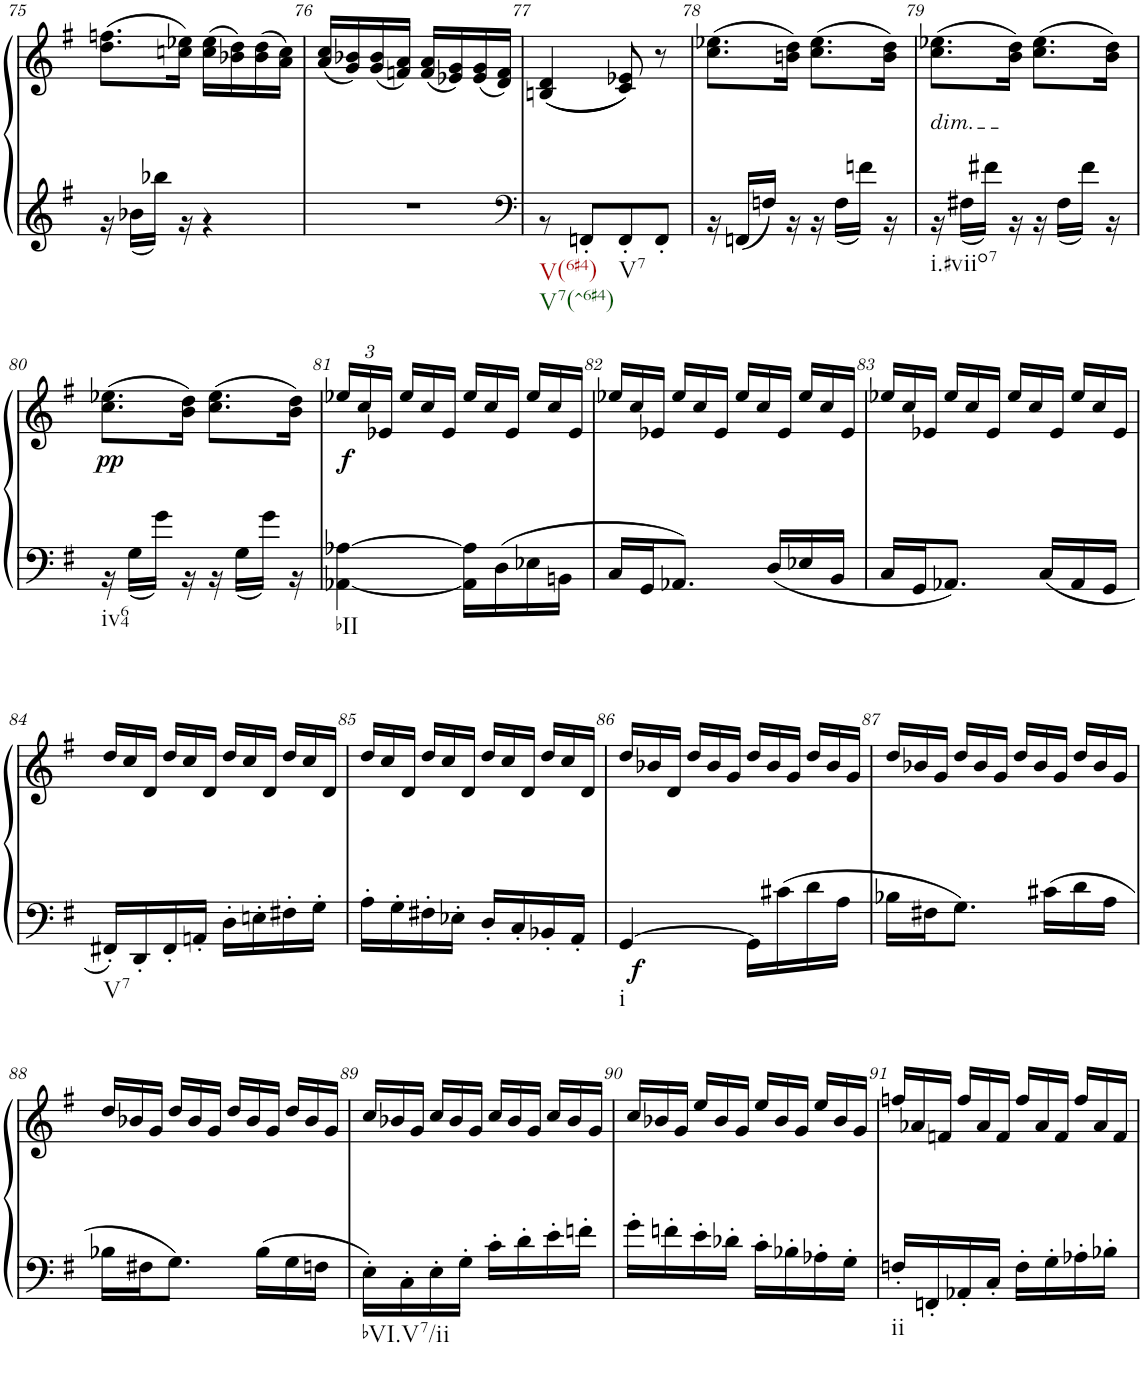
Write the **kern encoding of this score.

**kern	**kern	**dynam
*part1	*part1	*part1
*staff2	*staff1	*staff1/2
*I"Piano	*	*
*I'Pno	*	*
!!LO:PB:g=z
*clefG2	*clefG2	*
*k[f#]	*k[f#]	*
*G:	*G:	*
*M2/4	*M2/4	*
=75	=75	=75
*^	*	*
2ryy	16r	(8.dd\ 8.ffn\L	.
.	16b-X\LL	.	.
.	16bb-X\JJ	.	.
.	16r	16ccn\ 16ee-X\Jk)	.
.	4r	(16cc\ 16ee-\LL	.
.	.	16b-X\ 16dd\)	.
.	.	(16b-\ 16dd\	.
.	.	16a\ 16cc\JJ)	.
*v	*v	*	*
=76	=76	=76
2r	(16a/ 16cc/LL	.
.	16g/ 16b-X/)	.
.	(16g/ 16b-/	.
.	16fn/ 16a/JJ)	.
.	(16f/ 16a/LL	.
.	16e-X/ 16g/)	.
.	(16e-/ 16g/	.
.	16d/ 16f/JJ)	.
=77	=77	=77
*clefF4	*	*
*^	*	*
!LO:TX:b:t=V(6#4)	!	!	!
!LO:TX:b:t=V7(^6#4)	!	!	!
!LO:TX:b:t=V7	!	!	!
2ryy	8r	((4Bn/ 4d/	.
.	8FFn'</L	.	.
.	8FF'</	8c/ 8e-X/))	.
.	8FF'</J	8r	.
=78	=78	=78	=78
2ryy	16r	(8.cc\ 8.ee-X\L	.
.	16FFn/LL	.	.
.	16Fn/JJ	.	.
.	16r	16bn\ 16dd\Jk)	.
.	16r	(8.cc\ 8.ee-\L	.
.	16F\LL	.	.
.	16fn\JJ	.	.
.	16r	16b\ 16dd\Jk)	.
=79	=79	=79	=79
!	!	!LO:TX:b:i:t=dim.	!
!LO:TX:b:t=i.#viio7	!	!	!
2ryy	16r	(8.cc\ 8.ee-X\L	.
.	16F#X\LL	.	.
.	16f#X\JJ	.	.
.	16r	16b\ 16dd\Jk)	.
.	16r	(8.cc\ 8.ee-\L	.
.	16F#\LL	.	.
.	16f#\JJ	.	.
.	16r	16b\ 16dd\Jk)	.
!!LO:LB:g=z
=80	=80	=80	=80
!LO:TX:b:t=iv64	!	!	!
!	!	!	!LO:DY:b
2ryy	16r	(8.cc\ 8.ee-X\L	pp
.	16G\LL	.	.
.	16g\JJ	.	.
.	16r	16b\ 16dd\Jk)	.
.	16r	(8.cc\ 8.ee-\L	.
.	16G\LL	.	.
.	16g\JJ	.	.
.	16r	16b\ 16dd\Jk)	.
=81	=81	=81	=81
*	*	*Xbrackettup	*
!LO:TX:b:t=bII	!	!	!
!	!	!	!LO:DY:b
2ryy	[4AA-X\ [>4A-X\	24ee-X/LL	f
.	.	24cc/	.
.	.	24e-X/JJ	.
*	*	*Xtuplet	*
.	.	24ee-/LL	.
.	.	24cc/	.
.	.	24e-/JJ	.
.	16AA-\] 16A-\]LL	24ee-/LL	.
.	.	24cc/	.
.	16D\	.	.
.	.	24e-/JJ	.
.	16E-X\	24ee-/LL	.
.	.	24cc/	.
.	16BBn\JJ	.	.
.	.	24e-/JJ	.
=82	=82	=82	=82
2ryy	16C/LL	24ee-X/LL	.
.	.	24cc/	.
.	16GG/J	.	.
.	.	24e-X/JJ	.
.	8.AA-X/J	24ee-/LL	.
.	.	24cc/	.
.	.	24e-/JJ	.
.	.	24ee-/LL	.
.	.	24cc/	.
.	16D/LL	.	.
.	.	24e-/JJ	.
.	16E-X/	24ee-/LL	.
.	.	24cc/	.
.	16BB/JJ	.	.
.	.	24e-/JJ	.
=83	=83	=83	=83
2ryy	16C/LL	24ee-X/LL	.
.	.	24cc/	.
.	16GG/J	.	.
.	.	24e-X/JJ	.
.	8.AA-X/J	24ee-/LL	.
.	.	24cc/	.
.	.	24e-/JJ	.
.	.	24ee-/LL	.
.	.	24cc/	.
.	16C/LL	.	.
.	.	24e-/JJ	.
.	16AA-/	24ee-/LL	.
.	.	24cc/	.
.	16GG/JJ	.	.
.	.	24e-/JJ	.
!!LO:LB:g=z
=84	=84	=84	=84
!LO:TX:b:t=V7	!	!	!
2ryy	16FF#X'</LL	24dd/LL	.
.	.	24cc/	.
.	16DD'</	.	.
.	.	24d/JJ	.
.	16FF#'</	24dd/LL	.
.	.	24cc/	.
.	16AAn'</JJ	.	.
.	.	24d/JJ	.
.	16D'>\LL	24dd/LL	.
.	.	24cc/	.
.	16En'>\	.	.
.	.	24d/JJ	.
.	16F#X'>\	24dd/LL	.
.	.	24cc/	.
.	16G'>\JJ	.	.
.	.	24d/JJ	.
=85	=85	=85	=85
2ryy	16A'>\LL	24dd/LL	.
.	.	24cc/	.
.	16G'>\	.	.
.	.	24d/JJ	.
.	16F#X'>\	24dd/LL	.
.	.	24cc/	.
.	16E-X'>\JJ	.	.
.	.	24d/JJ	.
.	16D'</LL	24dd/LL	.
.	.	24cc/	.
.	16C'</	.	.
.	.	24d/JJ	.
.	16BB-X'</	24dd/LL	.
.	.	24cc/	.
.	16AA'</JJ	.	.
.	.	24d/JJ	.
=86	=86	=86	=86
!LO:TX:b:t=i	!	!	!
!	!	!	!LO:DY:b=2
2ryy	[4GG/	24dd/LL	f
.	.	24b-X/	.
.	.	24d/JJ	.
.	.	24dd/LL	.
.	.	24b-/	.
.	.	24g/JJ	.
.	16GG\LL]	24dd/LL	.
.	.	24b-/	.
.	16c#X\	.	.
.	.	24g/JJ	.
.	16d\	24dd/LL	.
.	.	24b-/	.
.	16A\JJ	.	.
.	.	24g/JJ	.
=87	=87	=87	=87
2ryy	16B-X\LL	24dd/LL	.
.	.	24b-X/	.
.	16F#X\J	.	.
.	.	24g/JJ	.
.	8.G\J	24dd/LL	.
.	.	24b-/	.
.	.	24g/JJ	.
.	.	24dd/LL	.
.	.	24b-/	.
.	16c#X\LL	.	.
.	.	24g/JJ	.
.	16d\	24dd/LL	.
.	.	24b-/	.
.	16A\JJ	.	.
.	.	24g/JJ	.
!!LO:LB:g=z
=88	=88	=88	=88
2ryy	16B-X\LL	24dd/LL	.
.	.	24b-X/	.
.	16F#X\J	.	.
.	.	24g/JJ	.
.	8.G\J	24dd/LL	.
.	.	24b-/	.
.	.	24g/JJ	.
.	.	24dd/LL	.
.	.	24b-/	.
.	16B-\LL	.	.
.	.	24g/JJ	.
.	16G\	24dd/LL	.
.	.	24b-/	.
.	16Fn\JJ	.	.
.	.	24g/JJ	.
=89	=89	=89	=89
!LO:TX:b:t=bVI.V7/ii	!	!	!
2ryy	16E'>\LL	24cc/LL	.
.	.	24b-X/	.
.	16C'>\	.	.
.	.	24g/JJ	.
.	16E'>\	24cc/LL	.
.	.	24b-/	.
.	16G'>\JJ	.	.
.	.	24g/JJ	.
.	16c'>\LL	24cc/LL	.
.	.	24b-/	.
.	16d'>\	.	.
.	.	24g/JJ	.
.	16e'>\	24cc/LL	.
.	.	24b-/	.
.	16fn'>\JJ	.	.
.	.	24g/JJ	.
=90	=90	=90	=90
2ryy	16g'>\LL	24cc/LL	.
.	.	24b-X/	.
.	16fn'>\	.	.
.	.	24g/JJ	.
.	16e'>\	24ee/LL	.
.	.	24b-/	.
.	16d-X'>\JJ	.	.
.	.	24g/JJ	.
.	16c'>\LL	24ee/LL	.
.	.	24b-/	.
.	16B-X'>\	.	.
.	.	24g/JJ	.
.	16A-X'>\	24ee/LL	.
.	.	24b-/	.
.	16G'>\JJ	.	.
.	.	24g/JJ	.
=91	=91	=91	=91
!LO:TX:b:t=ii	!	!	!
2ryy	16Fn'</LL	24ffn/LL	.
.	.	24a-X/	.
.	16FFn'</	.	.
.	.	24fn/JJ	.
.	16AA-X'</	24ff/LL	.
.	.	24a-/	.
.	16C'</JJ	.	.
.	.	24f/JJ	.
.	16F'>\LL	24ff/LL	.
.	.	24a-/	.
.	16G'>\	.	.
.	.	24f/JJ	.
.	16A-X'>\	24ff/LL	.
.	.	24a-/	.
.	16B-X'>\JJ	.	.
.	.	24f/JJ	.
*v	*v	*	*
=	=	=
*-	*-	*-
